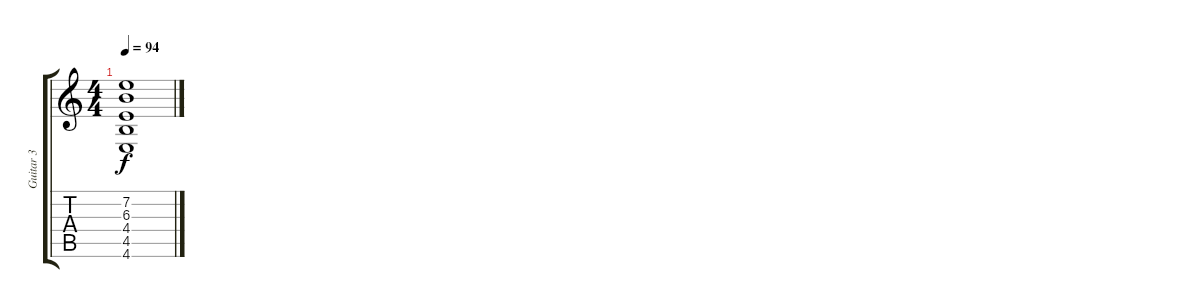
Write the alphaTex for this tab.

\track ("Guitar 3" "Guitar 3") {instrument distortionguitar}
\staff {score tabs}
\tuning (D4 A3 F3 C3 G2 C2) {hide}
\ts (4 4)
\tempo 94
\clef g2
\ks c
(7.2{t} 6.3{t} 4.4{t} 4.5{t} 4.6{t}).1{dy f}
